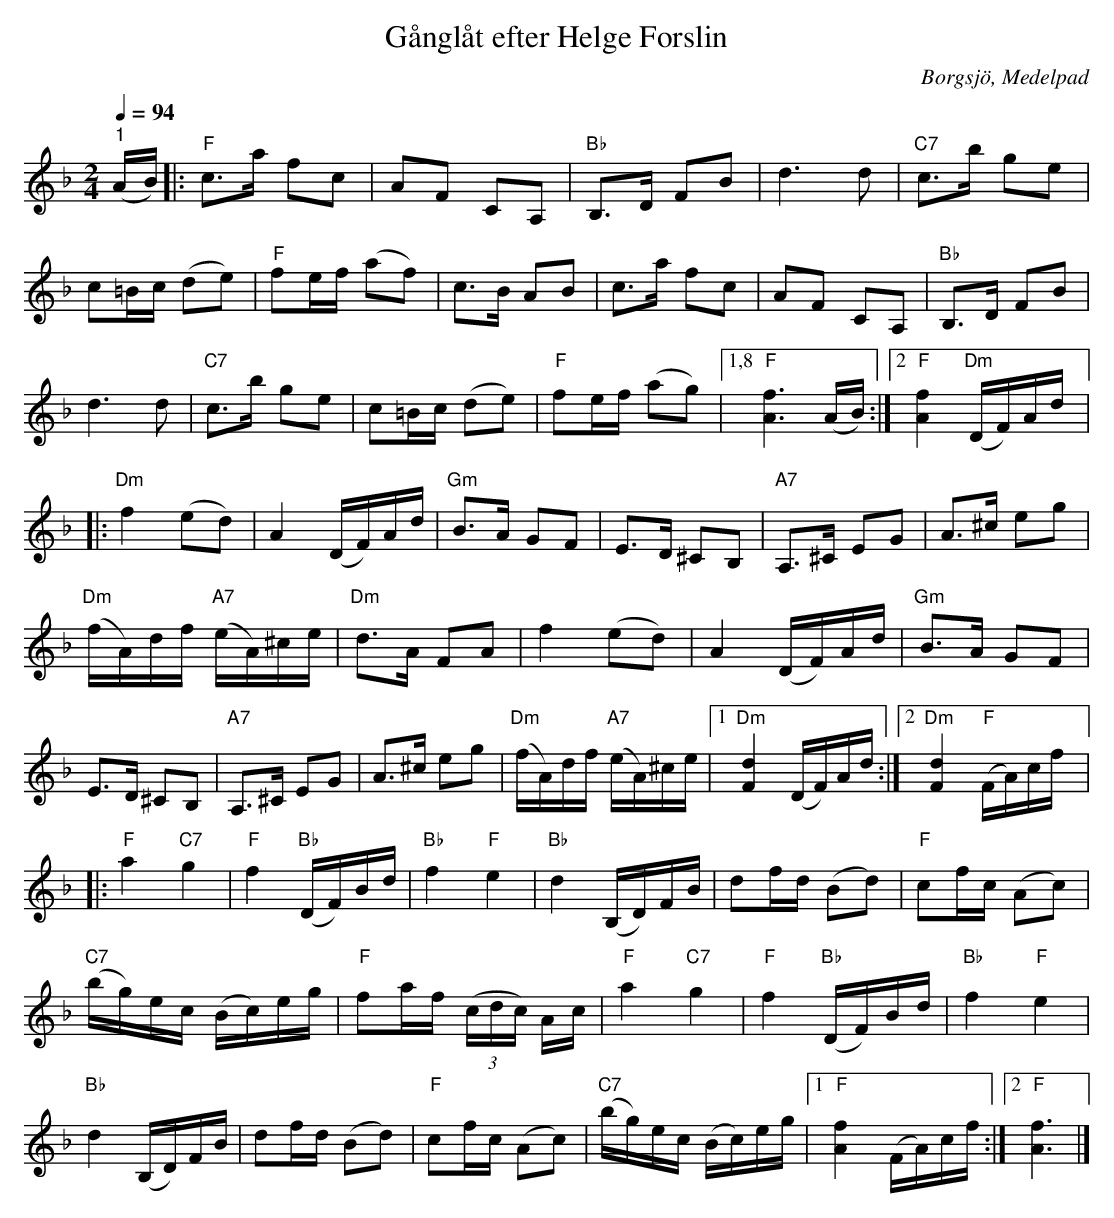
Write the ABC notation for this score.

X:1
T:Gånglåt efter Helge Forslin
O:Borgsjö, Medelpad
L:1/8
Q:1/4=94
M:2/4
K:Dm
V:1
"^1" (A/B/) |:"F" c>a fc | AF CA, | "Bb" B,>D FB | d3 d | "C7" c>b ge |
c=B/c/ (de) | "F" fe/f/ (af) | c>B AB | c>a fc | AF CA, | "Bb" B,>D FB |
 d3 d | "C7" c>b ge | c=B/c/ (de) | "F" fe/f/ (ag) |1,8 "F"[Af]3 (A/B/) :|2 "F" [Af]2 "Dm" (D/F/)A/d/ |:
"Dm" f2 (ed) | A2 (D/F/)A/d/ |"Gm" B>A GF | E>D ^CB, | "A7" A,>^C EG | A>^c eg |
"Dm" (f/A/)d/f/"A7" (e/A/)^c/e/ |"Dm" d>A FA | f2 (ed) | A2 (D/F/)A/d/ |"Gm" B>A GF |
E>D ^CB, | "A7" A,>^C EG | A>^c eg | "Dm" (f/A/)d/f/"A7" (e/A/)^c/e/ |1"Dm" [Fd]2 (D/F/)A/d/ :|2 "Dm" [Fd]2"F" (F/A/)c/f/ |:
"F" a2"C7" g2 |"F" f2"Bb" (D/F/)B/d/ | "Bb"f2"F" e2 |"Bb" d2 (B,/D/)F/B/ | df/d/ (Bd) | "F" cf/c/ (Ac) |
"C7" (b/g/)e/c/ (B/c/)e/g/ | "F" fa/f/ (3(c/d/c/) A/c/ |"F" a2"C7" g2 | "F" f2"Bb" (D/F/)B/d/ | "Bb"f2"F" e2 |
"Bb" d2 (B,/D/)F/B/ | df/d/ (Bd) | "F" cf/c/ (Ac) | "C7" (b/g/)e/c/ (B/c/)e/g/ |1"F" [Af]2 (F/A/)c/f/ :|2"F" [Af]3 |]
